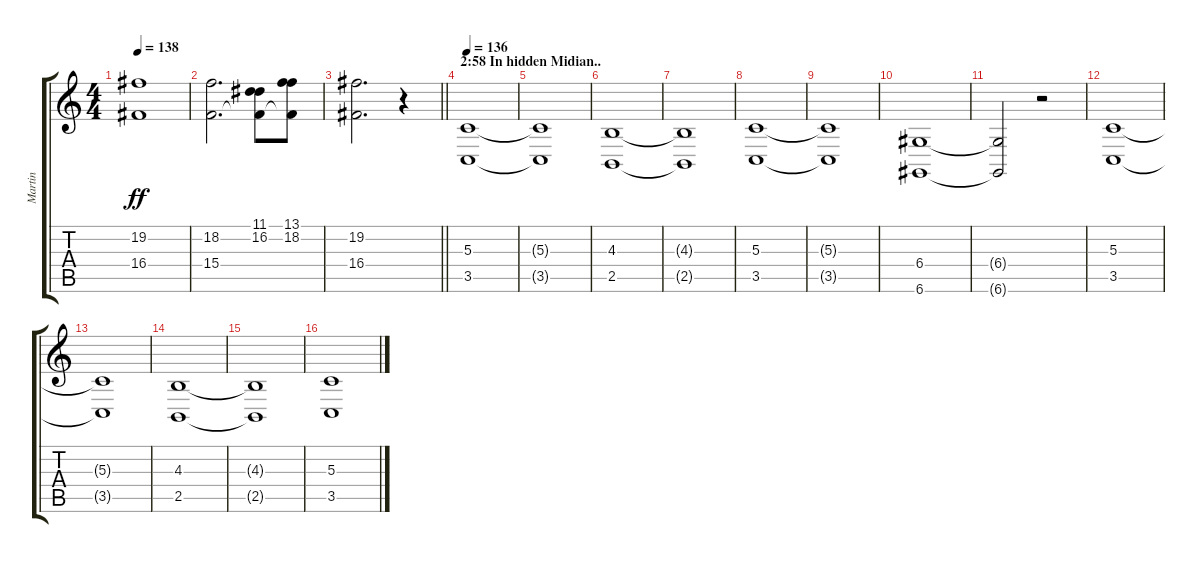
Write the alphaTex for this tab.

\track ("Martin" "Martin") {instrument musicbox}
\staff {score tabs}
\tuning (E4 B3 G3 D3 A2 D2) {hide}
\ts (4 4)
\tempo 138
\clef g2
\ks c
(19.2 16.4).1{dy ff} |
(18.2 15.4).2{d} (11.1 16.2 15.4{t}).8 (13.1 18.2 15.4{t}).8 |
\barLineRight lightlight
(19.2 16.4).2{d} r.4 |
\section ("" "2:58 In hidden Midian..")
\tempo 136
(5.3 3.5).1 |
(5.3{t} 3.5{t}).1 |
(4.3 2.5).1 |
(4.3{t} 2.5{t}).1 |
(5.3 3.5).1 |
(5.3{t} 3.5{t}).1 |
(6.4 6.6).1 |
(6.4{t} 6.6{t}).2 r.2 |
(5.3 3.5).1 |
(5.3{t} 3.5{t}).1 |
(4.3 2.5).1 |
(4.3{t} 2.5{t}).1 |
(5.3 3.5).1
